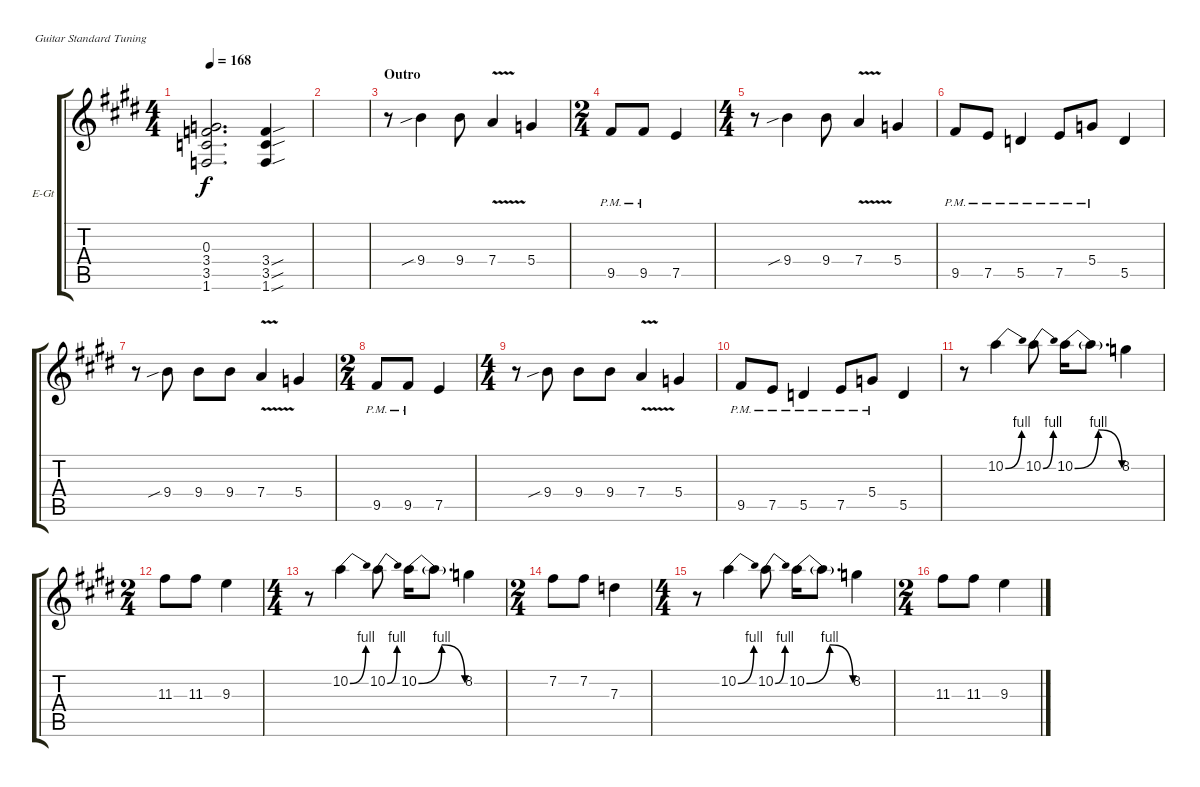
\bracketExtendMode groupsimilarinstruments
\firstSystemTrackNameOrientation horizontal
\otherSystemsTrackNameOrientation horizontal
\track ("Guitar III" "E-Gt") {instrument overdrivenguitar}
\staff {score tabs}
\tuning (E4 B3 G3 D3 A2 E2)
\ts (4 4)
\tempo 168
\clef g2
\scale
1.07818
\ks e
(3.4 3.5 1.6 0.3).2{d dy f} (1.6{sou} 3.5{sou} 3.4{sou}).4 |
\scale
0.921816 |
\section ("" "Outro")
\scale
1.07818 r.8 9.4{sib}.4 9.4.8 7.4{v}.4 5.4.4 |
\ts (2 4)
\scale
0.921816 9.5{pm}.8 9.5{pm}.8 7.5.4 |
\ts (4 4)
\scale
1.10845 r.8 9.4{sib}.4 9.4.8 7.4{v}.4 5.4.4 |
\scale
0.891551 9.5{pm}.8 7.5{pm}.8 5.5{pm}.4 7.5{pm}.8 5.4{pm}.8 5.5.4 |
\scale
1.07818 r.8 9.4{sib}.8 9.4.8 9.4.8 7.4{v}.4 5.4.4 |
\ts (2 4)
\scale
0.921816 9.5{pm}.8 9.5{pm}.8 7.5.4 |
\ts (4 4)
\scale
1.10845 r.8 9.4{sib}.8 9.4.8 9.4.8 7.4{v}.4 5.4.4 |
\scale
0.891551 9.5{pm}.8 7.5{pm}.8 5.5{pm}.4 7.5{pm}.8 5.4{pm}.8 5.5.4 |
\scale
1.07818 r.8 10.2{be (bend 0 0 15 4)}.4 10.2{be (bend 0 0 15 4)}.8 10.2{be (bendrelease 0 0 10.2 4 20.4 4 30 0)}.16 10.2{t}.8{d} 8.2.4 |
\ts (2 4)
\scale
0.921816 11.3.8 11.3.8 9.3.4 |
\ts (4 4)
\scale
1.10845 r.8 10.2{be (bend 0 0 15 4)}.4 10.2{be (bend 0 0 15 4)}.8 10.2{be (bendrelease 0 0 10.2 4 20.4 4 30 0)}.16 10.2{t}.8{d} 8.2.4 |
\ts (2 4)
\scale
0.891551 7.2.8 7.2.8 7.3.4 |
\ts (4 4)
\scale
1.10845 r.8 10.2{be (bend 0 0 15 4)}.4 10.2{be (bend 0 0 15 4)}.8 10.2{be (bendrelease 0 0 10.2 4 20.4 4 30 0)}.16 10.2{t}.8{d} 8.2.4 |
\ts (2 4)
\scale
0.891551 11.3.8 11.3.8 9.3.4
